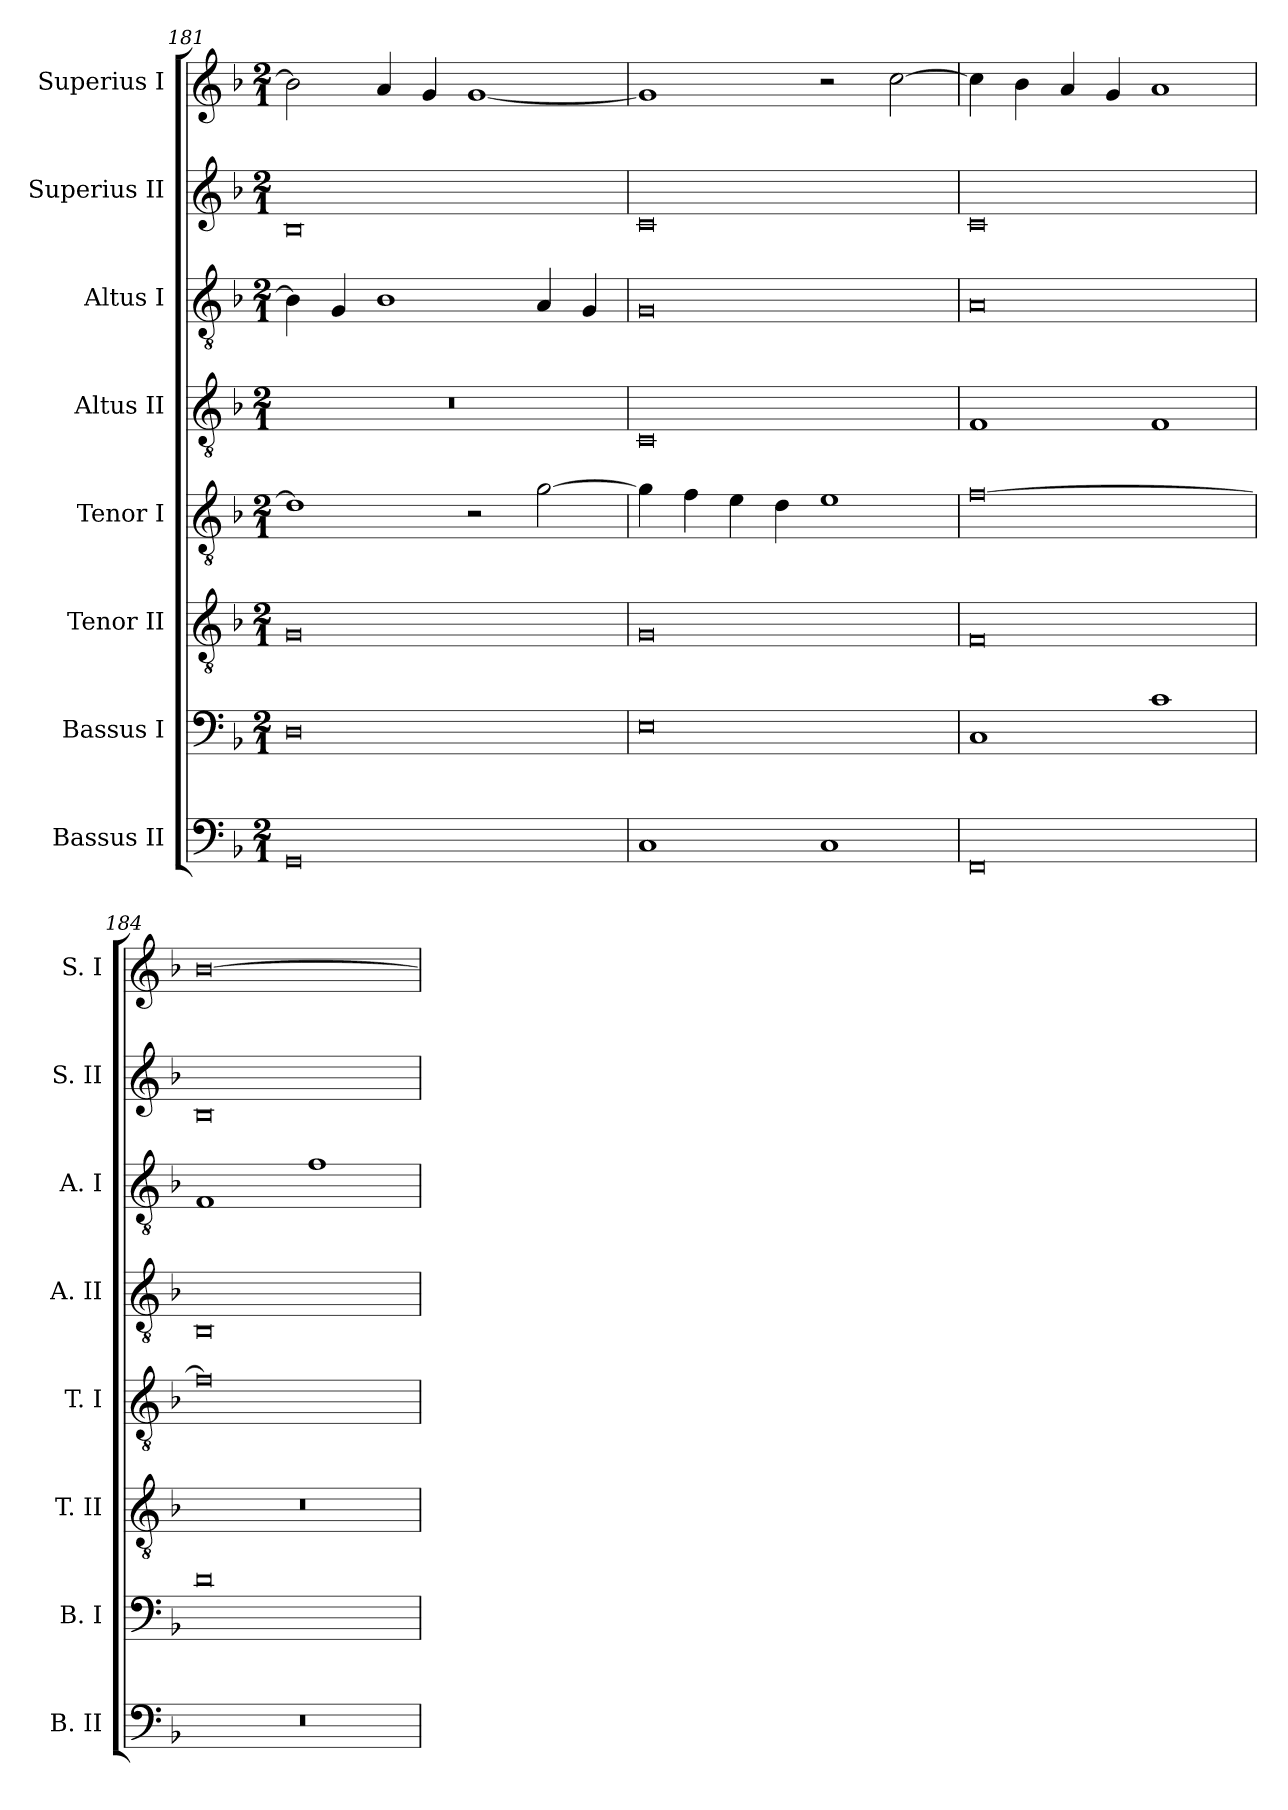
**kern	**kern	**kern	**kern	**kern	**kern	**kern	**kern
*part8	*part7	*part6	*part5	*part4	*part3	*part2	*part1
*staff8	*staff7	*staff6	*staff5	*staff4	*staff3	*staff2	*staff1
*I"Bassus II	*I"Bassus I	*I"Tenor II	*I"Tenor I	*I"Altus II	*I"Altus I	*I"Superius II	*I"Superius I
*I'B. II	*I'B. I	*I'T. II	*I'T. I	*I'A. II	*I'A. I	*I'S. II	*I'S. I
*clefF4	*clefF4	*clefGv2	*clefGv2	*clefGv2	*clefGv2	*clefG2	*clefG2
*k[b-]	*k[b-]	*k[b-]	*k[b-]	*k[b-]	*k[b-]	*k[b-]	*k[b-]
*F:	*F:	*F:	*F:	*F:	*F:	*F:	*F:
*M2/1	*M2/1	*M2/1	*M2/1	*M2/1	*M2/1	*M2/1	*M2/1
=181	=181	=181	=181	=181	=181	=181	=181
0GG	0D	0G	1d]	0r	4B-]	0B-	2b-]
.	.	.	.	.	4G	.	.
.	.	.	.	.	1B-	.	4a
.	.	.	.	.	.	.	4g
.	.	.	2r	.	.	.	[1g
.	.	.	[2g	.	4A	.	.
.	.	.	.	.	4G	.	.
=182	=182	=182	=182	=182	=182	=182	=182
1C	0E	0G	4g]	0C	0G	0c	1g]
.	.	.	4f	.	.	.	.
.	.	.	4e	.	.	.	.
.	.	.	4d	.	.	.	.
1C	.	.	1e	.	.	.	2r
.	.	.	.	.	.	.	[2cc
=183	=183	=183	=183	=183	=183	=183	=183
0FF	1C	0F	[0f	1F	0A	0c	4cc]
.	.	.	.	.	.	.	4b-
.	.	.	.	.	.	.	4a
.	.	.	.	.	.	.	4g
.	1c	.	.	1F	.	.	1a
=184	=184	=184	=184	=184	=184	=184	=184
0r	0d	0r	0f]	0BB-	1F	0B-	[0b-
.	.	.	.	.	1f	.	.
=	=	=	=	=	=	=	=
*-	*-	*-	*-	*-	*-	*-	*-
